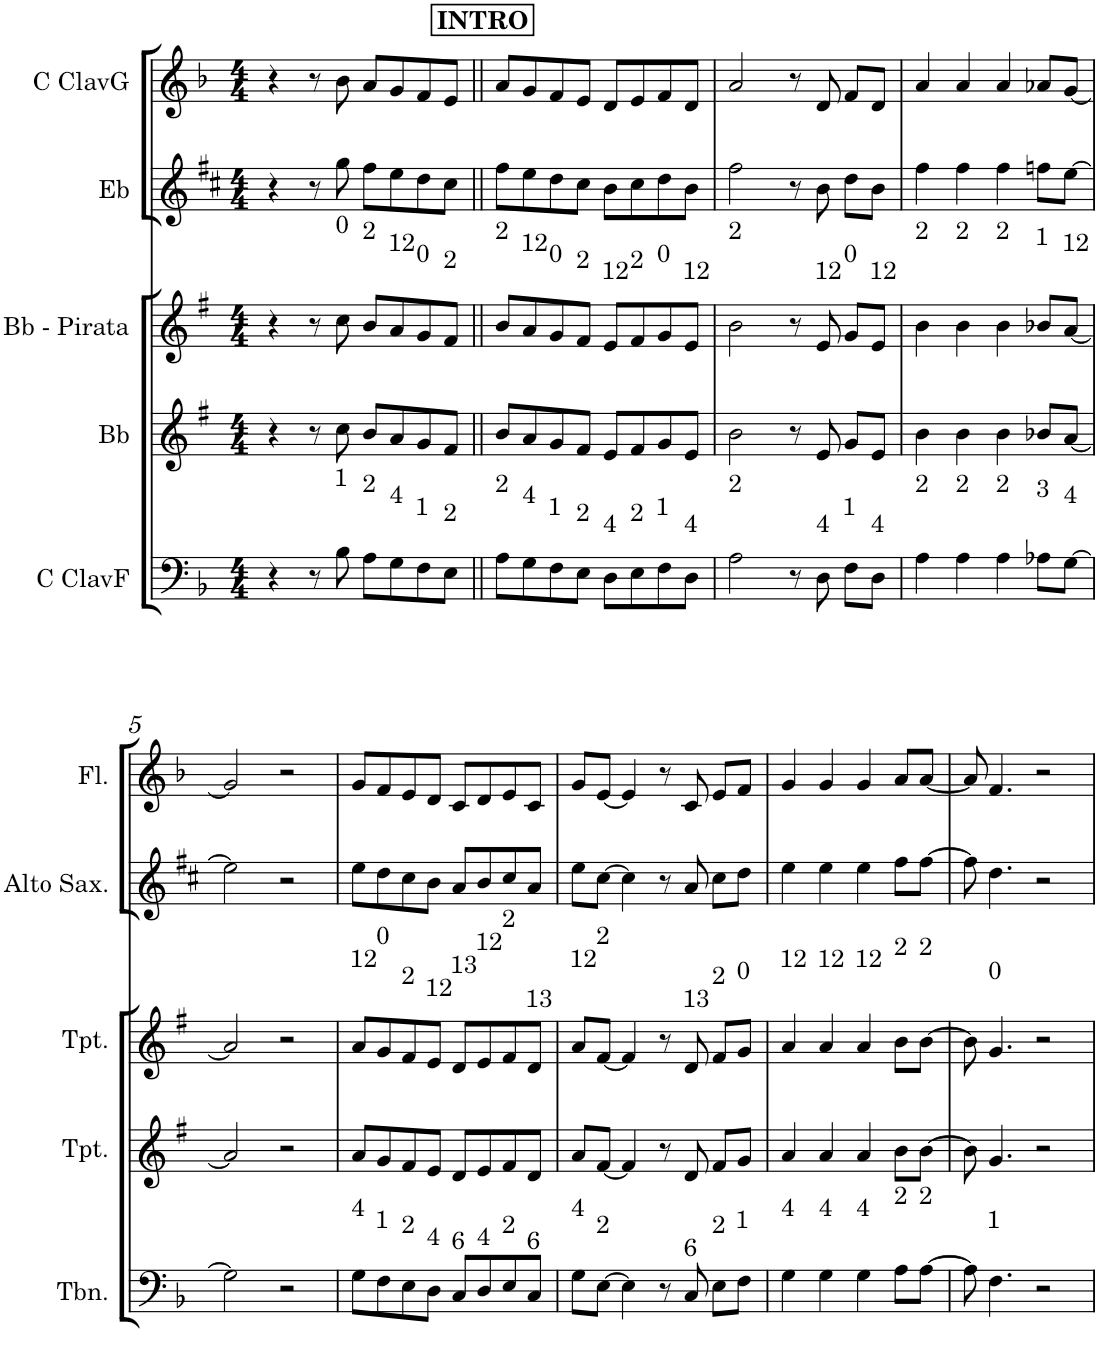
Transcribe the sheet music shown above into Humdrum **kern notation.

**kern	**kern	**kern	**kern	**kern
*part5	*part4	*part3	*part2	*part1
*staff5	*staff4	*staff3	*staff2	*staff1
*I"C ClavF	*I"Bb	*I"Bb - Pirata	*I"Eb	*I"C ClavG
*clefF4	*clefG2	*clefG2	*clefG2	*clefG2
*	*Trd1c2	*Trd1c2	*Trd5c9	*
*k[b-]	*k[f#]	*k[f#]	*k[f#c#]	*k[b-]
*F:	*G:	*G:	*D:	*F:
*M4/4	*M4/4	*M4/4	*M4/4	*M4/4
=1	=1	=1	=1	=1
4r	4r	4r	4r	4r
8r	8r	8r	8r	8r
!	!	!LO:TX:a:t=0	!	!
!LO:TX:a:t=1	!	!	!	!
8B-\	8cc\	8cc\	8gg\	8b-\
!	!	!LO:TX:a:t=2	!	!
!LO:TX:a:t=2	!	!	!	!
8A\L	8b/L	8b/L	8ff#\L	8a/L
!	!	!LO:TX:a:t=12	!	!
!LO:TX:a:t=4	!	!	!	!
8G\	8a/	8a/	8ee\	8g/
!	!	!LO:TX:a:t=0	!	!
!LO:TX:a:t=1	!	!	!	!
8F\	8g/	8g/	8dd\	8f/
!	!	!LO:TX:a:t=2	!	!
!LO:TX:a:t=2	!	!	!	!
8E\J	8f#/J	8f#/J	8cc#\J	8e/J
!!LO:REH:place=s1:a:B:cj:t=INTRO
=2||	=2||	=2||	=2||	=2||
!	!	!LO:TX:a:t=2	!	!
!LO:TX:a:t=2	!	!	!	!
8A\L	8b/L	8b/L	8ff#\L	8a/L
!	!	!LO:TX:a:t=12	!	!
!LO:TX:a:t=4	!	!	!	!
8G\	8a/	8a/	8ee\	8g/
!	!	!LO:TX:a:t=0	!	!
!LO:TX:a:t=1	!	!	!	!
8F\	8g/	8g/	8dd\	8f/
!	!	!LO:TX:a:t=2	!	!
!LO:TX:a:t=2	!	!	!	!
8E\J	8f#/J	8f#/J	8cc#\J	8e/J
!	!	!LO:TX:a:t=12	!	!
!LO:TX:a:t=4	!	!	!	!
8D\L	8e/L	8e/L	8b\L	8d/L
!	!	!LO:TX:a:t=2	!	!
!LO:TX:a:t=2	!	!	!	!
8E\	8f#/	8f#/	8cc#\	8e/
!	!	!LO:TX:a:t=0	!	!
!LO:TX:a:t=1	!	!	!	!
8F\	8g/	8g/	8dd\	8f/
!	!	!LO:TX:a:t=12	!	!
!LO:TX:a:t=4	!	!	!	!
8D\J	8e/J	8e/J	8b\J	8d/J
=3	=3	=3	=3	=3
!	!	!LO:TX:a:t=2	!	!
!LO:TX:a:t=2	!	!	!	!
2A\	2b\	2b\	2ff#\	2a/
8r	8r	8r	8r	8r
!	!	!LO:TX:a:t=12	!	!
!LO:TX:a:t=4	!	!	!	!
8D\	8e/	8e/	8b\	8d/
!	!	!LO:TX:a:t=0	!	!
!LO:TX:a:t=1	!	!	!	!
8F\L	8g/L	8g/L	8dd\L	8f/L
!	!	!LO:TX:a:t=12	!	!
!LO:TX:a:t=4	!	!	!	!
8D\J	8e/J	8e/J	8b\J	8d/J
=4	=4	=4	=4	=4
!	!	!LO:TX:a:t=2	!	!
!LO:TX:a:t=2	!	!	!	!
4A\	4b\	4b\	4ff#\	4a/
!	!	!LO:TX:a:t=2	!	!
!LO:TX:a:t=2	!	!	!	!
4A\	4b\	4b\	4ff#\	4a/
!	!	!LO:TX:a:t=2	!	!
!LO:TX:a:t=2	!	!	!	!
4A\	4b\	4b\	4ff#\	4a/
!	!	!LO:TX:a:t=1	!	!
!LO:TX:a:t=3	!	!	!	!
8A-X\L	8b-X/L	8b-X/L	8ffn\L	8a-X/L
!	!	!LO:TX:a:t=12	!	!
!LO:TX:a:t=4	!	!	!	!
[>8G\J	[<8a/J	[<8a/J	[>8ee\J	[<8g/J
!!LO:LB:g=z
=5	=5	=5	=5	=5
2G\]	2a/]	2a/]	2ee\]	2g/]
2r	2r	2r	2r	2r
=6	=6	=6	=6	=6
!	!	!LO:TX:a:t=12	!	!
!LO:TX:a:t=4	!	!	!	!
8G\L	8a/L	8a/L	8ee\L	8g/L
!	!	!LO:TX:a:t=0	!	!
!LO:TX:a:t=1	!	!	!	!
8F\	8g/	8g/	8dd\	8f/
!	!	!LO:TX:a:t=2	!	!
!LO:TX:a:t=2	!	!	!	!
8E\	8f#/	8f#/	8cc#\	8e/
!	!	!LO:TX:a:t=12	!	!
!LO:TX:a:t=4	!	!	!	!
8D\J	8e/J	8e/J	8b\J	8d/J
!	!	!LO:TX:a:t=13	!	!
!LO:TX:a:t=6	!	!	!	!
8C/L	8d/L	8d/L	8a/L	8c/L
!	!	!LO:TX:a:t=12	!	!
!LO:TX:a:t=4	!	!	!	!
8D/	8e/	8e/	8b/	8d/
!	!	!LO:TX:a:t=2	!	!
!LO:TX:a:t=2	!	!	!	!
8E/	8f#/	8f#/	8cc#/	8e/
!	!	!LO:TX:a:t=13	!	!
!LO:TX:a:t=6	!	!	!	!
8C/J	8d/J	8d/J	8a/J	8c/J
=7	=7	=7	=7	=7
!	!	!LO:TX:a:t=12	!	!
!LO:TX:a:t=4	!	!	!	!
8G\L	8a/L	8a/L	8ee\L	8g/L
!	!	!LO:TX:a:t=2	!	!
!LO:TX:a:t=2	!	!	!	!
[>8E\J	[<8f#/J	[<8f#/J	[>8cc#\J	[<8e/J
4E\]	4f#/]	4f#/]	4cc#\]	4e/]
8r	8r	8r	8r	8r
!	!	!LO:TX:a:t=13	!	!
!LO:TX:a:t=6	!	!	!	!
8C/	8d/	8d/	8a/	8c/
!	!	!LO:TX:a:t=2	!	!
!LO:TX:a:t=2	!	!	!	!
8E\L	8f#/L	8f#/L	8cc#\L	8e/L
!	!	!LO:TX:a:t=0	!	!
!LO:TX:a:t=1	!	!	!	!
8F\J	8g/J	8g/J	8dd\J	8f/J
=8	=8	=8	=8	=8
!	!	!LO:TX:a:t=12	!	!
!LO:TX:a:t=4	!	!	!	!
4G\	4a/	4a/	4ee\	4g/
!	!	!LO:TX:a:t=12	!	!
!LO:TX:a:t=4	!	!	!	!
4G\	4a/	4a/	4ee\	4g/
!	!	!LO:TX:a:t=12	!	!
!LO:TX:a:t=4	!	!	!	!
4G\	4a/	4a/	4ee\	4g/
!	!	!LO:TX:a:t=2	!	!
!LO:TX:a:t=2	!	!	!	!
8A\L	8b\L	8b\L	8ff#\L	8a/L
!	!	!LO:TX:a:t=2	!	!
!LO:TX:a:t=2	!	!	!	!
[>8A\J	[>8b\J	[>8b\J	[>8ff#\J	[<8a/J
=9	=9	=9	=9	=9
8A\]	8b\]	8b\]	8ff#\]	8a/]
!	!	!LO:TX:a:t=0	!	!
!LO:TX:a:t=1	!	!	!	!
4.F\	4.g/	4.g/	4.dd\	4.f/
2r	2r	2r	2r	2r
=	=	=	=	=
*-	*-	*-	*-	*-
